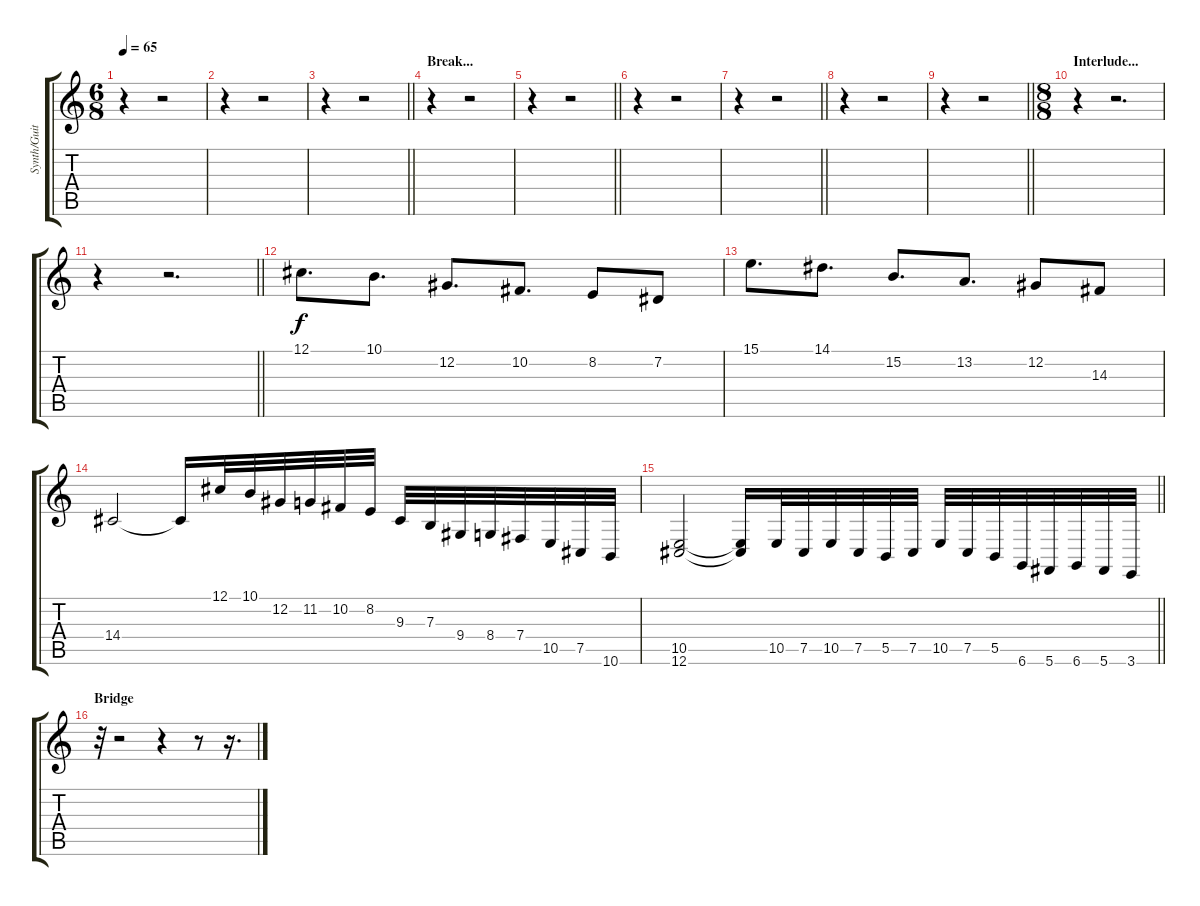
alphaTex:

\track ("Synth/Guitar and piano fills" "Synth/Guit") {instrument lead1square}
\staff {score tabs}
\tuning (Db4 Ab3 E3 B2 Gb2 Db2) {hide}
\ts (6 8)
\tempo 65
\clef g2
\ks c
r.4{dy f} r.2 |
r.4 r.2 |
\barLineRight lightlight
r.4 r.2 |
\section ("" "Break...")
r.4 r.2 |
\barLineRight lightlight
r.4 r.2 |
r.4 r.2 |
\barLineRight lightlight
r.4 r.2 |
r.4 r.2 |
\barLineRight lightlight
r.4 r.2 |
\ts (8 8)
\section ("" "Interlude...")
r.4 r.2{d} |
\barLineRight lightlight
r.4 r.2{d} |
12.1.8{d} 10.1.8{d} 12.2.8{d} 10.2.8{d} 8.2.8 7.2.8 |
15.1.8{d} 14.1.8{d} 15.2.8{d} 13.2.8{d} 12.2.8 14.3.8 |
14.4.2 14.4{t}.16 12.1.32 10.1.32 12.2.32 11.2.32 10.2.32 8.2.32 9.3.32 7.3.32 9.4.32 8.4.32 7.4.32 10.5.32 7.5.32 10.6.32 |
\barLineRight lightlight
(10.5 12.6).2 (10.5{t} 12.6{t}).16 10.5.32 7.5.32 10.5.32 7.5.32 5.5.32 7.5.32 10.5.32 7.5.32 5.5.32 6.6.32 5.6.32 6.6.32 5.6.32 3.6.32 |
\section ("" "Bridge")
r.32 r.2 r.4 r.8 r.16{d}
